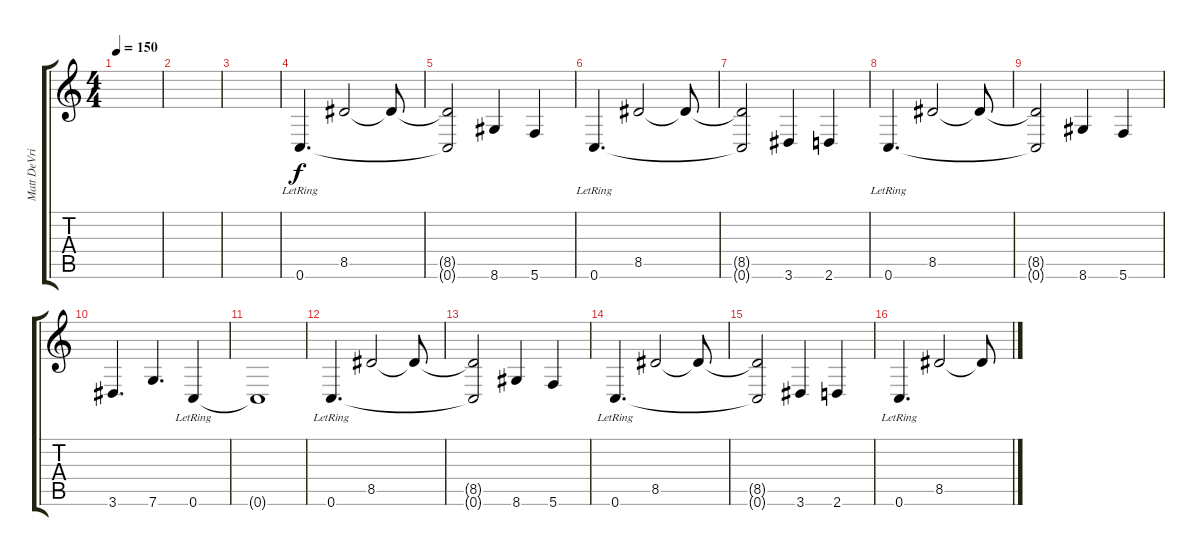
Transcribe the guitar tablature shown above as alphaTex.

\track ("Matt DeVries" "Matt DeVri") {instrument distortionguitar}
\staff {score tabs}
\tuning (D4 A3 F3 C3 G2 C2) {hide}
\ts (4 4)
\tempo 150
\clef g2
\ks c
|
|
|
0.6{lr}.4{d volume 7 instrument acousticguitarsteel} 8.5.2 8.5{t}.8 |
(8.5{t} 0.6{t}).2 8.6.4 5.6.4 |
0.6{lr}.4{d} 8.5.2 8.5{t}.8 |
(8.5{t} 0.6{t}).2 3.6.4 2.6.4 |
0.6{lr}.4{d} 8.5.2 8.5{t}.8 |
(8.5{t} 0.6{t}).2 8.6.4 5.6.4 |
3.6.4{d} 7.6.4{d} 0.6{lr}.4 |
0.6{t}.1 |
0.6{lr}.4{d} 8.5.2 8.5{t}.8 |
(8.5{t} 0.6{t}).2 8.6.4 5.6.4 |
0.6{lr}.4{d} 8.5.2 8.5{t}.8 |
(8.5{t} 0.6{t}).2 3.6.4 2.6.4 |
0.6{lr}.4{d} 8.5.2 8.5{t}.8
